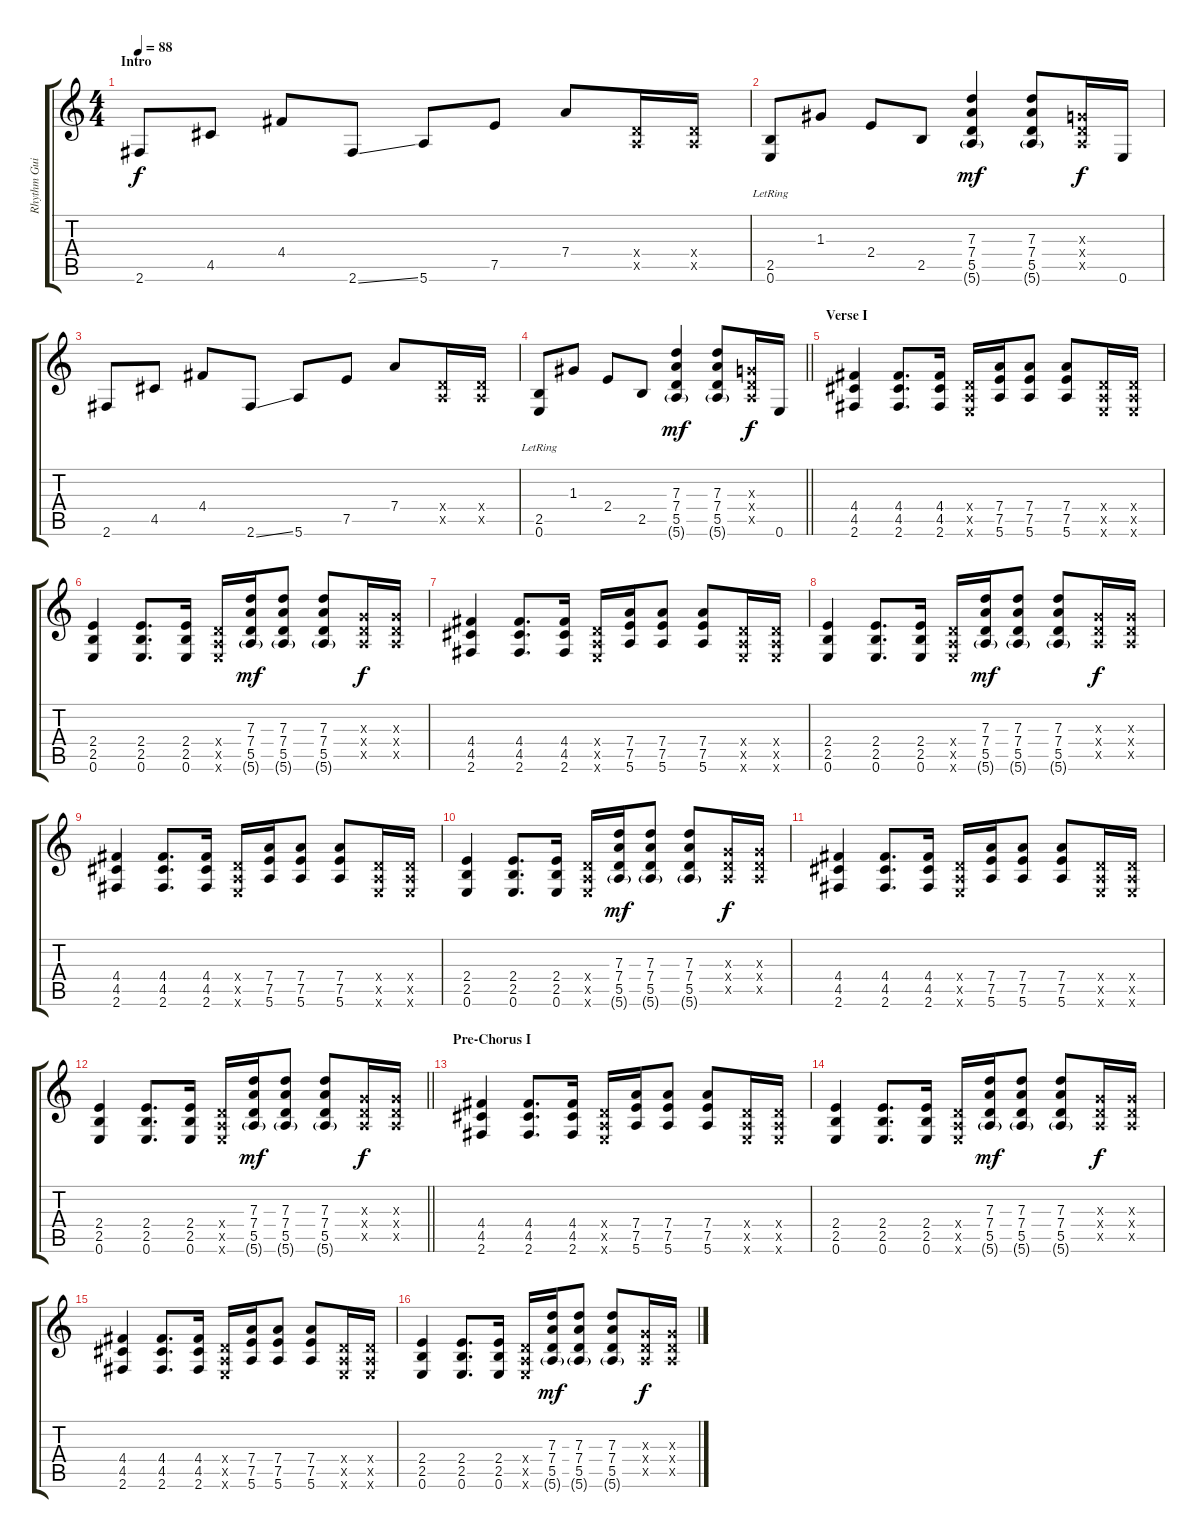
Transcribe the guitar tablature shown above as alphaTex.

\track ("Rhythm Guitar" "Rhythm Gui") {instrument electricguitarclean}
\staff {score tabs}
\tuning (E4 B3 G3 D3 A2 E2) {hide}
\ts (4 4)
\section ("" "Intro")
\tempo 88
\clef g2
\ks c
2.6.8{dy f instrument electricguitarclean} 4.5.8 4.4.8 2.6{ss}.8 5.6.8 7.5.8 7.4.8 (0.4{x} 0.5{x}).16 (0.4{x} 0.5{x}).16 |
(2.5{lr} 0.6{lr}).8 1.3.8 2.4.8 2.5.8 (7.3 7.4 5.5 5.6{g}).4{dy mf} (7.3 7.4 5.5 5.6{g}).8 (0.3{x} 0.4{x} 0.5{x}).16{dy f} 0.6.16 |
2.6.8 4.5.8 4.4.8 2.6{ss}.8 5.6.8 7.5.8 7.4.8 (0.4{x} 0.5{x}).16 (0.4{x} 0.5{x}).16 |
\barLineRight lightlight
(2.5{lr} 0.6{lr}).8 1.3.8 2.4.8 2.5.8 (7.3 7.4 5.5 5.6{g}).4{dy mf} (7.3 7.4 5.5 5.6{g}).8 (0.3{x} 0.4{x} 0.5{x}).16{dy f} 0.6.16 |
\section ("" "Verse I")
(4.4 4.5 2.6).4 (4.4 4.5 2.6).8{d} (4.4 4.5 2.6).16 (0.4{x} 0.5{x} 0.6{x}).16 (7.4 7.5 5.6).16 (7.4 7.5 5.6).8 (7.4 7.5 5.6).8 (0.4{x} 0.5{x} 0.6{x}).16 (0.4{x} 0.5{x} 0.6{x}).16 |
(2.4 2.5 0.6).4 (2.4 2.5 0.6).8{d} (2.4 2.5 0.6).16 (0.4{x} 0.5{x} 0.6{x}).16 (7.3 7.4 5.5 5.6{g}).16{dy mf} (7.3 7.4 5.5 5.6{g}).8 (7.3 7.4 5.5 5.6{g}).8 (0.3{x} 0.4{x} 0.5{x}).16{dy f} (0.3{x} 0.4{x} 0.5{x}).16 |
(4.4 4.5 2.6).4 (4.4 4.5 2.6).8{d} (4.4 4.5 2.6).16 (0.4{x} 0.5{x} 0.6{x}).16 (7.4 7.5 5.6).16 (7.4 7.5 5.6).8 (7.4 7.5 5.6).8 (0.4{x} 0.5{x} 0.6{x}).16 (0.4{x} 0.5{x} 0.6{x}).16 |
(2.4 2.5 0.6).4 (2.4 2.5 0.6).8{d} (2.4 2.5 0.6).16 (0.4{x} 0.5{x} 0.6{x}).16 (7.3 7.4 5.5 5.6{g}).16{dy mf} (7.3 7.4 5.5 5.6{g}).8 (7.3 7.4 5.5 5.6{g}).8 (0.3{x} 0.4{x} 0.5{x}).16{dy f} (0.3{x} 0.4{x} 0.5{x}).16 |
(4.4 4.5 2.6).4 (4.4 4.5 2.6).8{d} (4.4 4.5 2.6).16 (0.4{x} 0.5{x} 0.6{x}).16 (7.4 7.5 5.6).16 (7.4 7.5 5.6).8 (7.4 7.5 5.6).8 (0.4{x} 0.5{x} 0.6{x}).16 (0.4{x} 0.5{x} 0.6{x}).16 |
(2.4 2.5 0.6).4 (2.4 2.5 0.6).8{d} (2.4 2.5 0.6).16 (0.4{x} 0.5{x} 0.6{x}).16 (7.3 7.4 5.5 5.6{g}).16{dy mf} (7.3 7.4 5.5 5.6{g}).8 (7.3 7.4 5.5 5.6{g}).8 (0.3{x} 0.4{x} 0.5{x}).16{dy f} (0.3{x} 0.4{x} 0.5{x}).16 |
(4.4 4.5 2.6).4 (4.4 4.5 2.6).8{d} (4.4 4.5 2.6).16 (0.4{x} 0.5{x} 0.6{x}).16 (7.4 7.5 5.6).16 (7.4 7.5 5.6).8 (7.4 7.5 5.6).8 (0.4{x} 0.5{x} 0.6{x}).16 (0.4{x} 0.5{x} 0.6{x}).16 |
\barLineRight lightlight
(2.4 2.5 0.6).4 (2.4 2.5 0.6).8{d} (2.4 2.5 0.6).16 (0.4{x} 0.5{x} 0.6{x}).16 (7.3 7.4 5.5 5.6{g}).16{dy mf} (7.3 7.4 5.5 5.6{g}).8 (7.3 7.4 5.5 5.6{g}).8 (0.3{x} 0.4{x} 0.5{x}).16{dy f} (0.3{x} 0.4{x} 0.5{x}).16 |
\section ("" "Pre-Chorus I")
(4.4 4.5 2.6).4 (4.4 4.5 2.6).8{d} (4.4 4.5 2.6).16 (0.4{x} 0.5{x} 0.6{x}).16 (7.4 7.5 5.6).16 (7.4 7.5 5.6).8 (7.4 7.5 5.6).8 (0.4{x} 0.5{x} 0.6{x}).16 (0.4{x} 0.5{x} 0.6{x}).16 |
(2.4 2.5 0.6).4 (2.4 2.5 0.6).8{d} (2.4 2.5 0.6).16 (0.4{x} 0.5{x} 0.6{x}).16 (7.3 7.4 5.5 5.6{g}).16{dy mf} (7.3 7.4 5.5 5.6{g}).8 (7.3 7.4 5.5 5.6{g}).8 (0.3{x} 0.4{x} 0.5{x}).16{dy f} (0.3{x} 0.4{x} 0.5{x}).16 |
(4.4 4.5 2.6).4 (4.4 4.5 2.6).8{d} (4.4 4.5 2.6).16 (0.4{x} 0.5{x} 0.6{x}).16 (7.4 7.5 5.6).16 (7.4 7.5 5.6).8 (7.4 7.5 5.6).8 (0.4{x} 0.5{x} 0.6{x}).16 (0.4{x} 0.5{x} 0.6{x}).16 |
(2.4 2.5 0.6).4 (2.4 2.5 0.6).8{d} (2.4 2.5 0.6).16 (0.4{x} 0.5{x} 0.6{x}).16 (7.3 7.4 5.5 5.6{g}).16{dy mf} (7.3 7.4 5.5 5.6{g}).8 (7.3 7.4 5.5 5.6{g}).8 (0.3{x} 0.4{x} 0.5{x}).16{dy f} (0.3{x} 0.4{x} 0.5{x}).16
